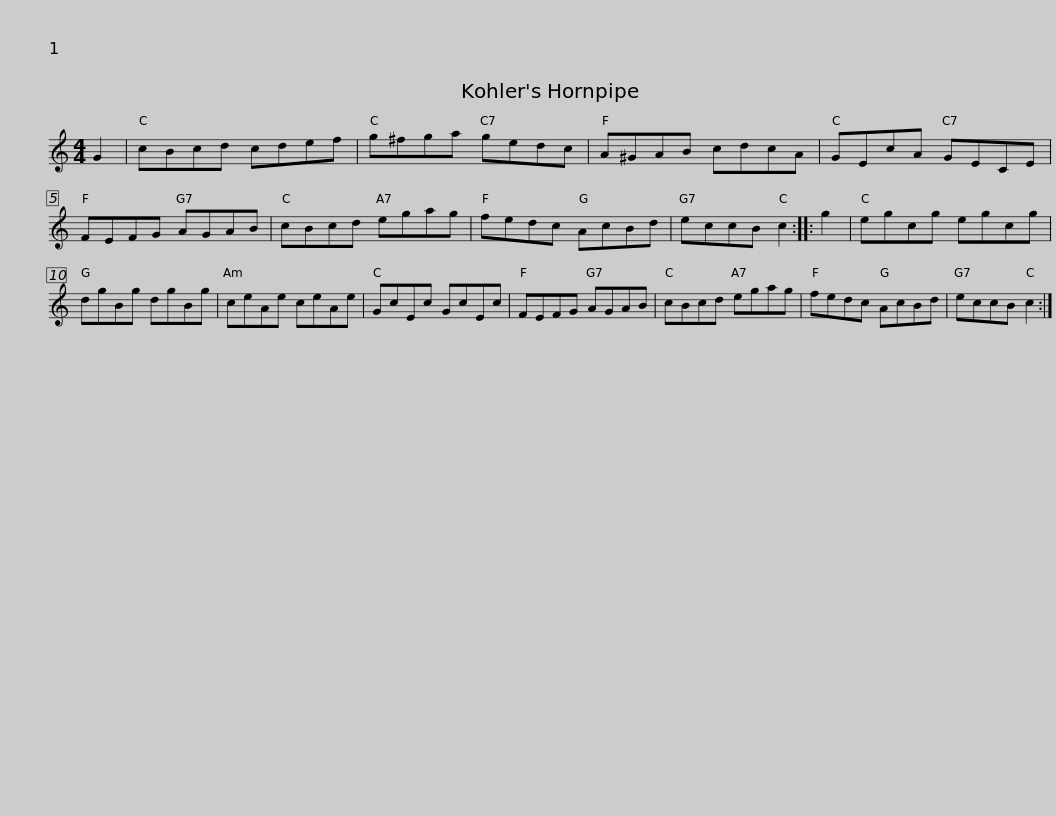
X:1
L:1/8
M:4/4
I:linebreak $
K:C
V:1 treble
V:1
 G2 | cBcd cdef | g^fga gedc | A^GAB cdcA | GEcA GECE | %5
 FEFG AGAB |$ cBcd egag | fedc AcBd | eccB c2 :: g2 | %10
 egcg egcg | dgBg dgBg |$ ceAe ceAe | GcEc GcEc | FEFG AGAB | %15
 cBcd egag | fedc AcBd | eccB c2 :| %18
